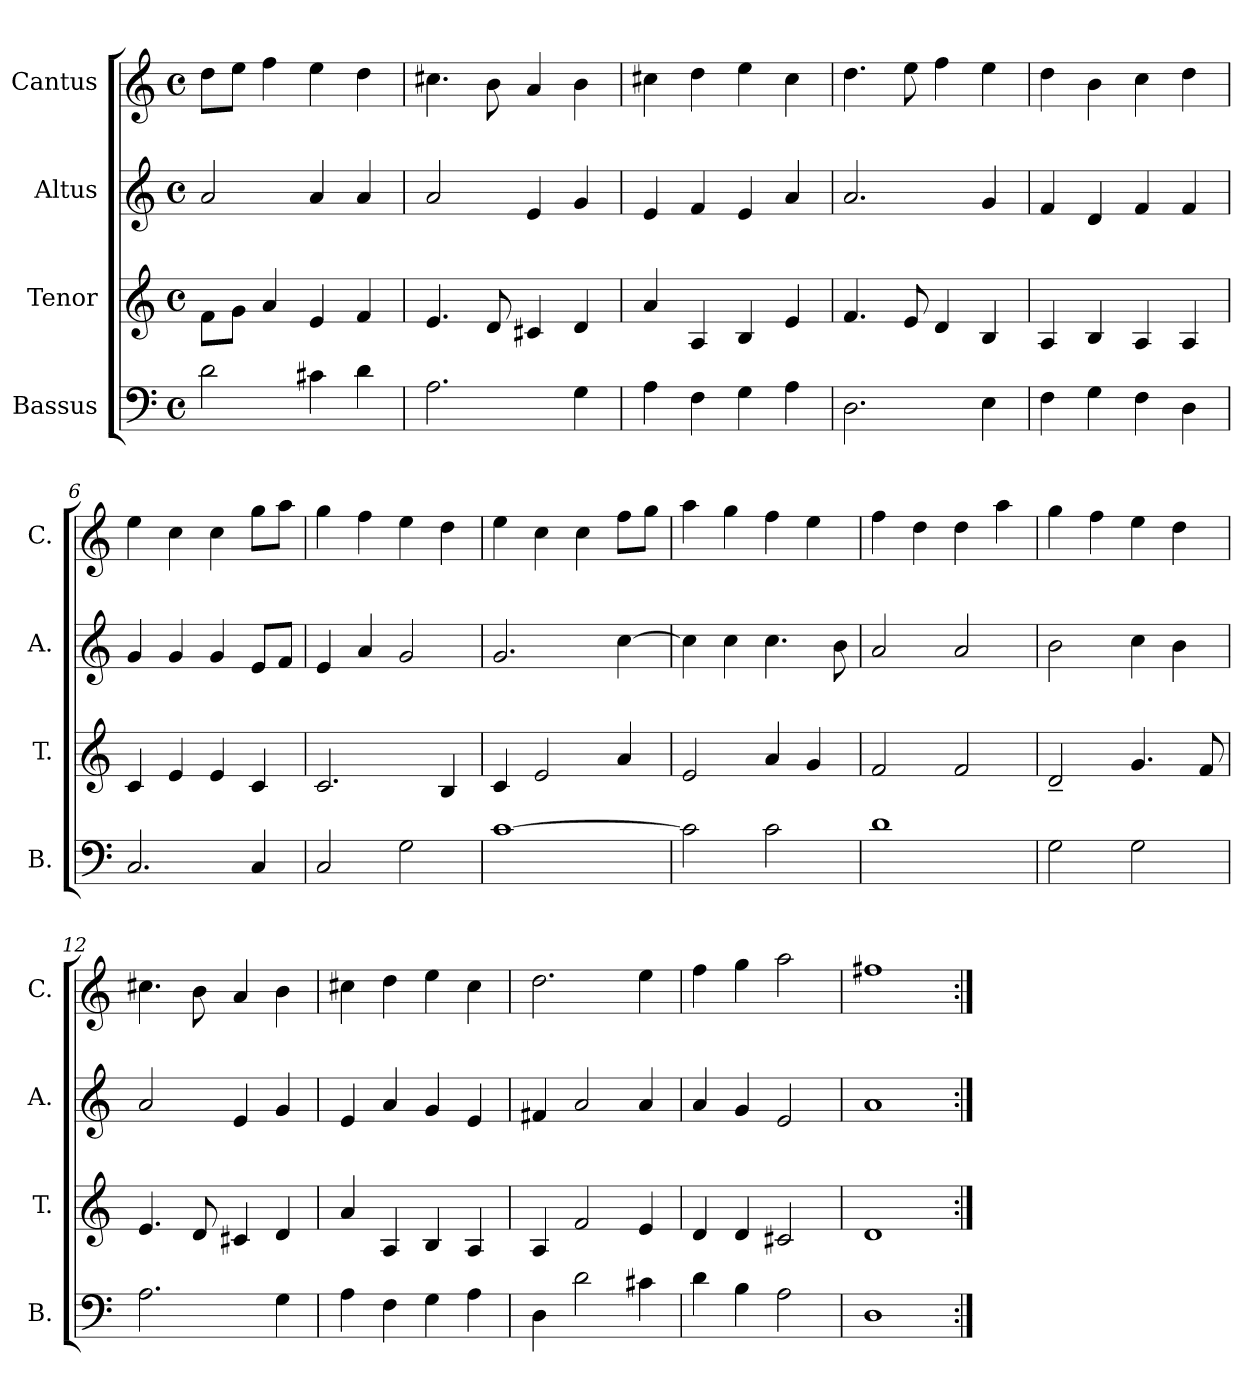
**kern	**kern	**kern	**kern
*part4	*part3	*part2	*part1
*staff4	*staff3	*staff2	*staff1
*I"Bassus	*I"Tenor	*I"Altus	*I"Cantus
*I'B.	*I'T.	*I'A.	*I'C.
*clefF4	*clefG2	*clefG2	*clefG2
*k[]	*k[]	*k[]	*k[]
*C:	*C:	*C:	*C:
*M4/4	*M4/4	*M4/4	*M4/4
*met(c)	*met(c)	*met(c)	*met(c)
=1	=1	=1	=1
2d\	8f\L	2a/	8dd\L
.	8g\J	.	8ee\J
.	4a/	.	4ff\
4c#X\	4e/	4a/	4ee\
4d\	4f/	4a/	4dd\
=2	=2	=2	=2
2.A\	4.e/	2a/	4.cc#X\
.	8d/	.	8b\
.	4c#X/	4e/	4a/
4G\	4d/	4g/	4b\
=3	=3	=3	=3
4A\	4a/	4e/	4cc#X\
4F\	4A/	4f/	4dd\
4G\	4B/	4e/	4ee\
4A\	4e/	4a/	4cc#\
=4	=4	=4	=4
2.D\	4.f/	2.a/	4.dd\
.	8e/	.	8ee\
.	4d/	.	4ff\
4E\	4B/	4g/	4ee\
=5	=5	=5	=5
4F\	4A/	4f/	4dd\
4G\	4B/	4d/	4b\
4F\	4A/	4f/	4cc\
4D\	4A/	4f/	4dd\
!!LO:LB:g=z
=6	=6	=6	=6
2.C/	4c/	4g/	4ee\
.	4e/	4g/	4cc\
.	4e/	4g/	4cc\
4C/	4c/	8e/L	8gg\L
.	.	8f/J	8aa\J
=7	=7	=7	=7
2C/	2.c/	4e/	4gg\
.	.	4a/	4ff\
2G\	.	2g/	4ee\
.	4B/	.	4dd\
=8	=8	=8	=8
[1c\	4c/	2.g/	4ee\
.	2e/	.	4cc\
.	.	.	4cc\
.	4a/	[4cc\	8ff\L
.	.	.	8gg\J
=9	=9	=9	=9
2c\]	2e/	4cc\]	4aa\
.	.	4cc\	4gg\
2c\	4a/	4.cc\	4ff\
.	4g/	.	4ee\
.	.	8b\	.
=10	=10	=10	=10
1d\	2f/	2a/	4ff\
.	.	.	4dd\
.	2f/	2a/	4dd\
.	.	.	4aa\
!!LO:LB:g=z
=11	=11	=11	=11
2G\	2d~/	2b\	4gg\
.	.	.	4ff\
2G\	4.g/	4cc\	4ee\
.	.	4b\	4dd\
.	8f/	.	.
=12	=12	=12	=12
2.A\	4.e/	2a/	4.cc#X\
.	8d/	.	8b\
.	4c#X/	4e/	4a/
4G\	4d/	4g/	4b\
=13	=13	=13	=13
4A\	4a/	4e/	4cc#X\
4F\	4A/	4a/	4dd\
4G\	4B/	4g/	4ee\
4A\	4A/	4e/	4cc#\
=14	=14	=14	=14
4D\	4A/	4f#X/	2.dd\
2d\	2f/	2a/	.
4c#X\	4e/	4a/	4ee\
=15	=15	=15	=15
4d\	4d/	4a/	4ff\
4B\	4d/	4g/	4gg\
2A\	2c#X/	2e/	2aa\
=16	=16	=16	=16
1D\	1d/	1a/	1ff#X\
=:|!	=:|!	=:|!	=:|!
*-	*-	*-	*-
